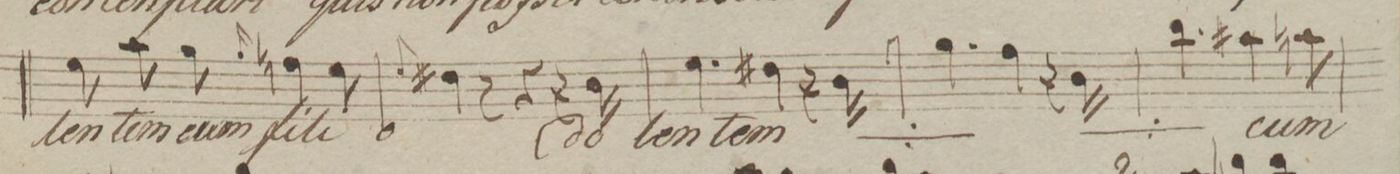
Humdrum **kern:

**kern	**text	**dynam
*I"Bas.	*	*
*clefF4	*	*
*k[b-e-]	*	*
*M6/8	*	*
8G\	-len-	.
8c\	-tem	.
8B-\	cum	.
16qqB-/	.	.
4An\	fi-	.
8G\	-li-	.
=34	=34	=34
8qqG/	.	.
4F#\	-o	.
8r	.	.
4r	.	.
16r	.	.
16D\	do-	.
=35	=35	=35
4.G\	-len-	.
4F#\	-tem	.
16r	.	.
*	*ij	*
16D\	do-	.
=36	=36	=36
4.B-\	-len-	.
4A\	-tem	.
16r	.	.
16D\	do-	.
=37	=37	=37
4.d\	-len-	.
4c#\	-tem	.
*	*Xij	*
8cn\	cum	.
=38	=38	=38
*-	*-	*-
